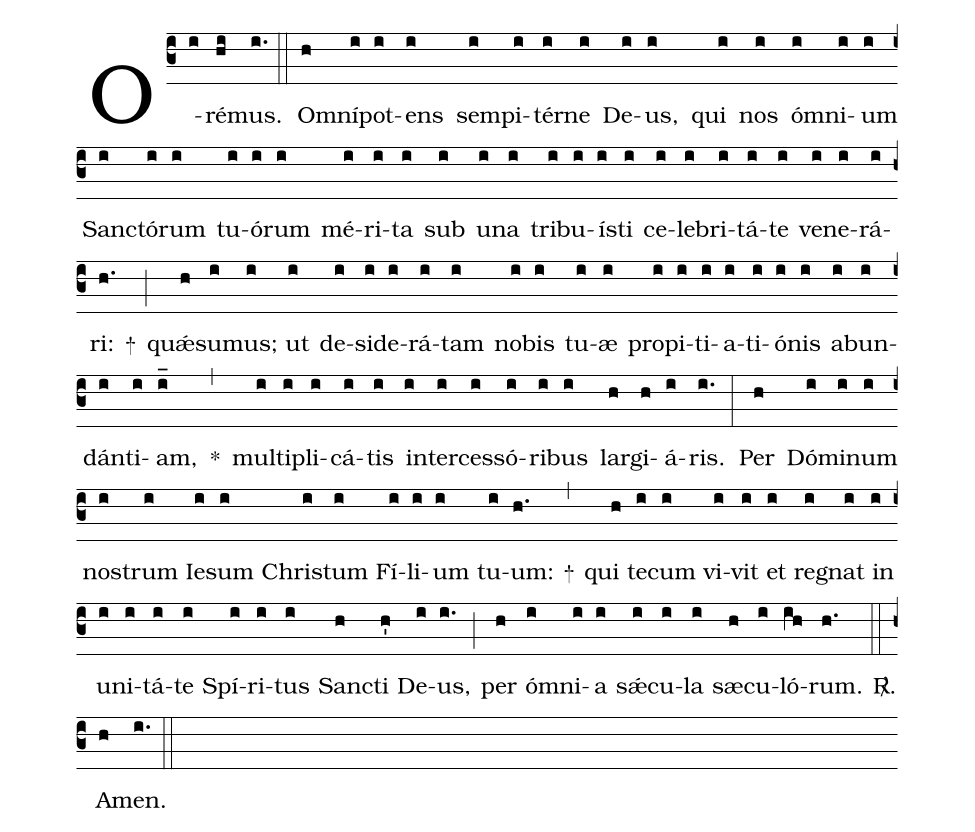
%%
(c3)
O(i)ré(hi)mus.(i.) (::)

Om(h)ní(i)pot(i)ens(i) sem(i)pi(i)tér(i)ne(i) De(i)us,(i) qui(i) nos(i) óm(i)ni(i)um(i) Sanc(i)tó(i)rum(i) tu(i)ó(i)rum(i) mé(i)ri(i)ta(i) sub(i) u(i)na(i) tri(i)bu(i)ís(i)ti(i) ce(i)le(i)bri(i)tá(i)te(i) ve(i)ne(i)rá(i)ri:(h.) +(;)
quǽ(h)su(i)mus(i); ut(i) de(i)si(i)de(i)rá(i)tam(i) no(i)bis(i) tu(i)æ(i) pro(i)pi(i)ti(i)a(i)ti(i)ó(i)nis(i) ab(i)un(i)dán(i)ti(i)am,(i_) *(,)
mul(i)ti(i)pli(i)cá(i)tis(i) in(i)ter(i)ces(i)só(i)ri(i)bus(i) lar(h)gi(h)á(i)ris.(i.) (:)

Per(h) Dó(i)mi(i)num(i) nos(i)trum(i) Ie(i)sum(i) Chris(i)tum(i) Fí(i)li(i)um(i) tu(i)um:(h.) +(,)
qui(h) te(i)cum(i) vi(i)vit(i) et(i) reg(i)nat(i) in(i) u(i)ni(i)tá(i)te(i) Spí(i)ri(i)tus(i) San(h)cti(h') De(i)us,(i.) (;)
per(h) óm(i)ni(i)a(i) sǽ(i)cu(i)la(i) sæ(h)cu(i)ló(ih)rum.(h.) <sp>R/</sp>.(::)
A(h)men.(i.) (::)
